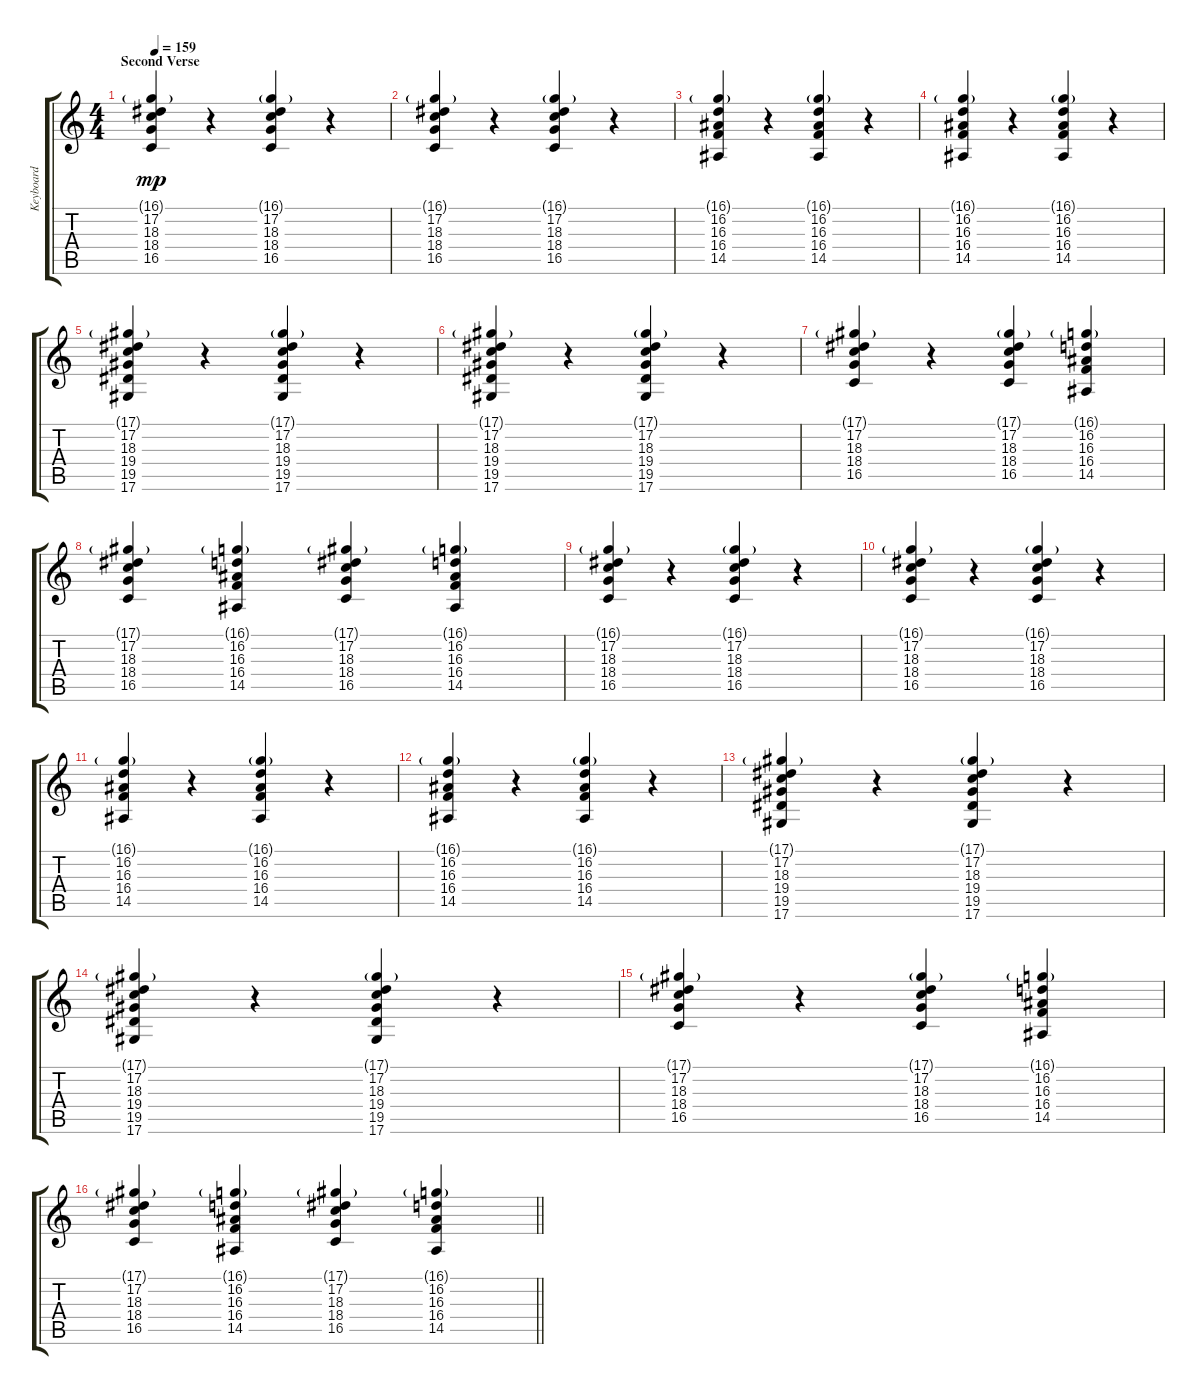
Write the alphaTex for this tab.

\track ("Keyboard" "Keyboard") {instrument lead5charang}
\staff {score tabs}
\tuning (Eb4 Bb3 Gb3 Db3 Ab2 Eb2) {hide}
\ts (4 4)
\section ("" "Second Verse")
\tempo 159
\clef g2
\ks c
(16.1{g} 17.2 18.3 18.4 16.5).4{dy mp} r.4 (16.1{g} 17.2 18.3 18.4 16.5).4{volume 7} r.4 |
(16.1{g} 17.2 18.3 18.4 16.5).4 r.4 (16.1{g} 17.2 18.3 18.4 16.5).4 r.4 |
(16.1{g} 16.2 16.3 16.4 14.5).4{volume 13} r.4 (16.1{g} 16.2 16.3 16.4 14.5).4{volume 7} r.4 |
(16.1{g} 16.2 16.3 16.4 14.5).4 r.4 (16.1{g} 16.2 16.3 16.4 14.5).4 r.4 |
(17.1{g} 17.2 18.3 19.4 19.5 17.6).4{volume 13} r.4 (17.1{g} 17.2 18.3 19.4 19.5 17.6).4{volume 7} r.4 |
(17.1{g} 17.2 18.3 19.4 19.5 17.6).4 r.4 (17.1{g} 17.2 18.3 19.4 19.5 17.6).4 r.4 |
(17.1{g} 17.2 18.3 18.4 16.5).4{volume 13} r.4 (17.1{g} 17.2 18.3 18.4 16.5).4{volume 7} (16.1{g} 16.2 16.3 16.4 14.5).4{volume 13} |
(17.1{g} 17.2 18.3 18.4 16.5).4{volume 11} (16.1{g} 16.2 16.3 16.4 14.5).4{volume 8} (17.1{g} 17.2 18.3 18.4 16.5).4{volume 11} (16.1{g} 16.2 16.3 16.4 14.5).4{volume 8} |
(16.1{g} 17.2 18.3 18.4 16.5).4 r.4 (16.1{g} 17.2 18.3 18.4 16.5).4{volume 7} r.4 |
(16.1{g} 17.2 18.3 18.4 16.5).4 r.4 (16.1{g} 17.2 18.3 18.4 16.5).4 r.4 |
(16.1{g} 16.2 16.3 16.4 14.5).4{volume 13} r.4 (16.1{g} 16.2 16.3 16.4 14.5).4{volume 7} r.4 |
(16.1{g} 16.2 16.3 16.4 14.5).4 r.4 (16.1{g} 16.2 16.3 16.4 14.5).4 r.4 |
(17.1{g} 17.2 18.3 19.4 19.5 17.6).4{volume 13} r.4 (17.1{g} 17.2 18.3 19.4 19.5 17.6).4{volume 7} r.4 |
(17.1{g} 17.2 18.3 19.4 19.5 17.6).4 r.4 (17.1{g} 17.2 18.3 19.4 19.5 17.6).4 r.4 |
(17.1{g} 17.2 18.3 18.4 16.5).4{volume 13} r.4 (17.1{g} 17.2 18.3 18.4 16.5).4{volume 7} (16.1{g} 16.2 16.3 16.4 14.5).4{volume 13} |
\barLineRight lightlight
(17.1{g} 17.2 18.3 18.4 16.5).4{volume 11} (16.1{g} 16.2 16.3 16.4 14.5).4{volume 8} (17.1{g} 17.2 18.3 18.4 16.5).4{volume 11} (16.1{g} 16.2 16.3 16.4 14.5).4{volume 8}
